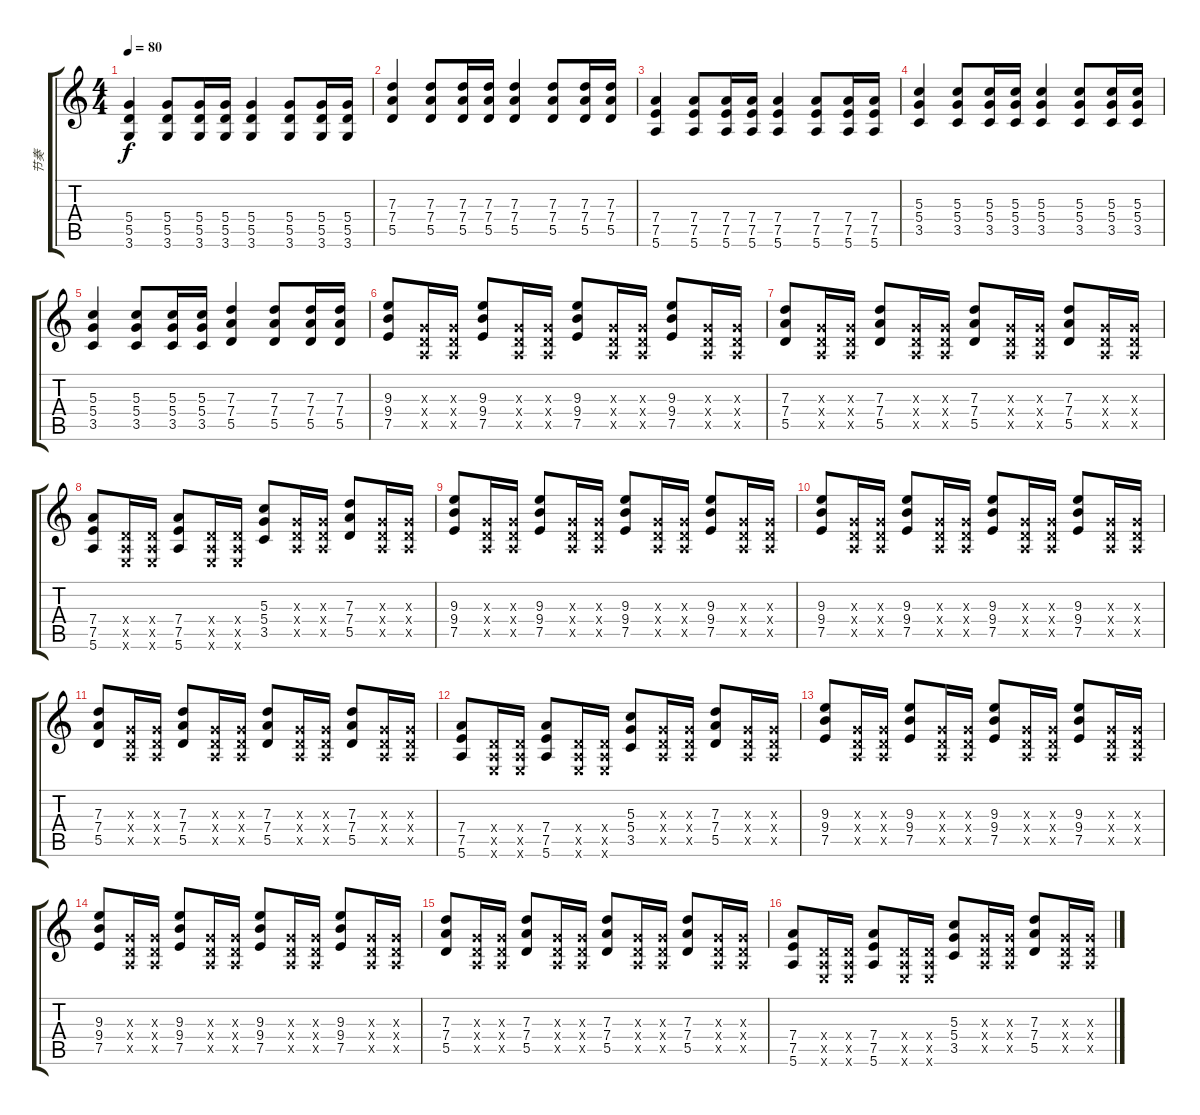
\track ("节奏" "节奏") {instrument overdrivenguitar}
\staff {score tabs}
\tuning (E4 B3 G3 D3 A2 E2) {hide}
\ts (4 4)
\tempo 80
\clef g2
\ks c
(5.4 5.5 3.6).4{dy f} (5.4 5.5 3.6).8 (5.4 5.5 3.6).16 (5.4 5.5 3.6).16 (5.4 5.5 3.6).4 (5.4 5.5 3.6).8 (5.4 5.5 3.6).16 (5.4 5.5 3.6).16 |
(7.3 7.4 5.5).4 (7.3 7.4 5.5).8 (7.3 7.4 5.5).16 (7.3 7.4 5.5).16 (7.3 7.4 5.5).4 (7.3 7.4 5.5).8 (7.3 7.4 5.5).16 (7.3 7.4 5.5).16 |
(7.4 7.5 5.6).4 (7.4 7.5 5.6).8 (7.4 7.5 5.6).16 (7.4 7.5 5.6).16 (7.4 7.5 5.6).4 (7.4 7.5 5.6).8 (7.4 7.5 5.6).16 (7.4 7.5 5.6).16 |
(5.3 5.4 3.5).4 (5.3 5.4 3.5).8 (5.3 5.4 3.5).16 (5.3 5.4 3.5).16 (5.3 5.4 3.5).4 (5.3 5.4 3.5).8 (5.3 5.4 3.5).16 (5.3 5.4 3.5).16 |
(5.3 5.4 3.5).4 (5.3 5.4 3.5).8 (5.3 5.4 3.5).16 (5.3 5.4 3.5).16 (7.3 7.4 5.5).4 (7.3 7.4 5.5).8 (7.3 7.4 5.5).16 (7.3 7.4 5.5).16 |
(9.3 9.4 7.5).8 (0.3{x} 0.4{x} 0.5{x}).16 (0.3{x} 0.4{x} 0.5{x}).16 (9.3 9.4 7.5).8 (0.3{x} 0.4{x} 0.5{x}).16 (0.3{x} 0.4{x} 0.5{x}).16 (9.3 9.4 7.5).8 (0.3{x} 0.4{x} 0.5{x}).16 (0.3{x} 0.4{x} 0.5{x}).16 (9.3 9.4 7.5).8 (0.3{x} 0.4{x} 0.5{x}).16 (0.3{x} 0.4{x} 0.5{x}).16 |
(7.3 7.4 5.5).8 (0.3{x} 0.4{x} 0.5{x}).16 (0.3{x} 0.4{x} 0.5{x}).16 (7.3 7.4 5.5).8 (0.3{x} 0.4{x} 0.5{x}).16 (0.3{x} 0.4{x} 0.5{x}).16 (7.3 7.4 5.5).8 (0.3{x} 0.4{x} 0.5{x}).16 (0.3{x} 0.4{x} 0.5{x}).16 (7.3 7.4 5.5).8 (0.3{x} 0.4{x} 0.5{x}).16 (0.3{x} 0.4{x} 0.5{x}).16 |
(7.4 7.5 5.6).8 (0.4{x} 0.5{x} 0.6{x}).16 (0.4{x} 0.5{x} 0.6{x}).16 (7.4 7.5 5.6).8 (0.4{x} 0.5{x} 0.6{x}).16 (0.4{x} 0.5{x} 0.6{x}).16 (5.3 5.4 3.5).8 (0.3{x} 0.4{x} 0.5{x}).16 (0.3{x} 0.4{x} 0.5{x}).16 (7.3 7.4 5.5).8 (0.3{x} 0.4{x} 0.5{x}).16 (0.3{x} 0.4{x} 0.5{x}).16 |
(9.3 9.4 7.5).8 (0.3{x} 0.4{x} 0.5{x}).16 (0.3{x} 0.4{x} 0.5{x}).16 (9.3 9.4 7.5).8 (0.3{x} 0.4{x} 0.5{x}).16 (0.3{x} 0.4{x} 0.5{x}).16 (9.3 9.4 7.5).8 (0.3{x} 0.4{x} 0.5{x}).16 (0.3{x} 0.4{x} 0.5{x}).16 (9.3 9.4 7.5).8 (0.3{x} 0.4{x} 0.5{x}).16 (0.3{x} 0.4{x} 0.5{x}).16 |
(9.3 9.4 7.5).8 (0.3{x} 0.4{x} 0.5{x}).16 (0.3{x} 0.4{x} 0.5{x}).16 (9.3 9.4 7.5).8 (0.3{x} 0.4{x} 0.5{x}).16 (0.3{x} 0.4{x} 0.5{x}).16 (9.3 9.4 7.5).8 (0.3{x} 0.4{x} 0.5{x}).16 (0.3{x} 0.4{x} 0.5{x}).16 (9.3 9.4 7.5).8 (0.3{x} 0.4{x} 0.5{x}).16 (0.3{x} 0.4{x} 0.5{x}).16 |
(7.3 7.4 5.5).8 (0.3{x} 0.4{x} 0.5{x}).16 (0.3{x} 0.4{x} 0.5{x}).16 (7.3 7.4 5.5).8 (0.3{x} 0.4{x} 0.5{x}).16 (0.3{x} 0.4{x} 0.5{x}).16 (7.3 7.4 5.5).8 (0.3{x} 0.4{x} 0.5{x}).16 (0.3{x} 0.4{x} 0.5{x}).16 (7.3 7.4 5.5).8 (0.3{x} 0.4{x} 0.5{x}).16 (0.3{x} 0.4{x} 0.5{x}).16 |
(7.4 7.5 5.6).8 (0.4{x} 0.5{x} 0.6{x}).16 (0.4{x} 0.5{x} 0.6{x}).16 (7.4 7.5 5.6).8 (0.4{x} 0.5{x} 0.6{x}).16 (0.4{x} 0.5{x} 0.6{x}).16 (5.3 5.4 3.5).8 (0.3{x} 0.4{x} 0.5{x}).16 (0.3{x} 0.4{x} 0.5{x}).16 (7.3 7.4 5.5).8 (0.3{x} 0.4{x} 0.5{x}).16 (0.3{x} 0.4{x} 0.5{x}).16 |
(9.3 9.4 7.5).8 (0.3{x} 0.4{x} 0.5{x}).16 (0.3{x} 0.4{x} 0.5{x}).16 (9.3 9.4 7.5).8 (0.3{x} 0.4{x} 0.5{x}).16 (0.3{x} 0.4{x} 0.5{x}).16 (9.3 9.4 7.5).8 (0.3{x} 0.4{x} 0.5{x}).16 (0.3{x} 0.4{x} 0.5{x}).16 (9.3 9.4 7.5).8 (0.3{x} 0.4{x} 0.5{x}).16 (0.3{x} 0.4{x} 0.5{x}).16 |
(9.3 9.4 7.5).8 (0.3{x} 0.4{x} 0.5{x}).16 (0.3{x} 0.4{x} 0.5{x}).16 (9.3 9.4 7.5).8 (0.3{x} 0.4{x} 0.5{x}).16 (0.3{x} 0.4{x} 0.5{x}).16 (9.3 9.4 7.5).8 (0.3{x} 0.4{x} 0.5{x}).16 (0.3{x} 0.4{x} 0.5{x}).16 (9.3 9.4 7.5).8 (0.3{x} 0.4{x} 0.5{x}).16 (0.3{x} 0.4{x} 0.5{x}).16 |
(7.3 7.4 5.5).8 (0.3{x} 0.4{x} 0.5{x}).16 (0.3{x} 0.4{x} 0.5{x}).16 (7.3 7.4 5.5).8 (0.3{x} 0.4{x} 0.5{x}).16 (0.3{x} 0.4{x} 0.5{x}).16 (7.3 7.4 5.5).8 (0.3{x} 0.4{x} 0.5{x}).16 (0.3{x} 0.4{x} 0.5{x}).16 (7.3 7.4 5.5).8 (0.3{x} 0.4{x} 0.5{x}).16 (0.3{x} 0.4{x} 0.5{x}).16 |
(7.4 7.5 5.6).8 (0.4{x} 0.5{x} 0.6{x}).16 (0.4{x} 0.5{x} 0.6{x}).16 (7.4 7.5 5.6).8 (0.4{x} 0.5{x} 0.6{x}).16 (0.4{x} 0.5{x} 0.6{x}).16 (5.3 5.4 3.5).8 (0.3{x} 0.4{x} 0.5{x}).16 (0.3{x} 0.4{x} 0.5{x}).16 (7.3 7.4 5.5).8 (0.3{x} 0.4{x} 0.5{x}).16 (0.3{x} 0.4{x} 0.5{x}).16
